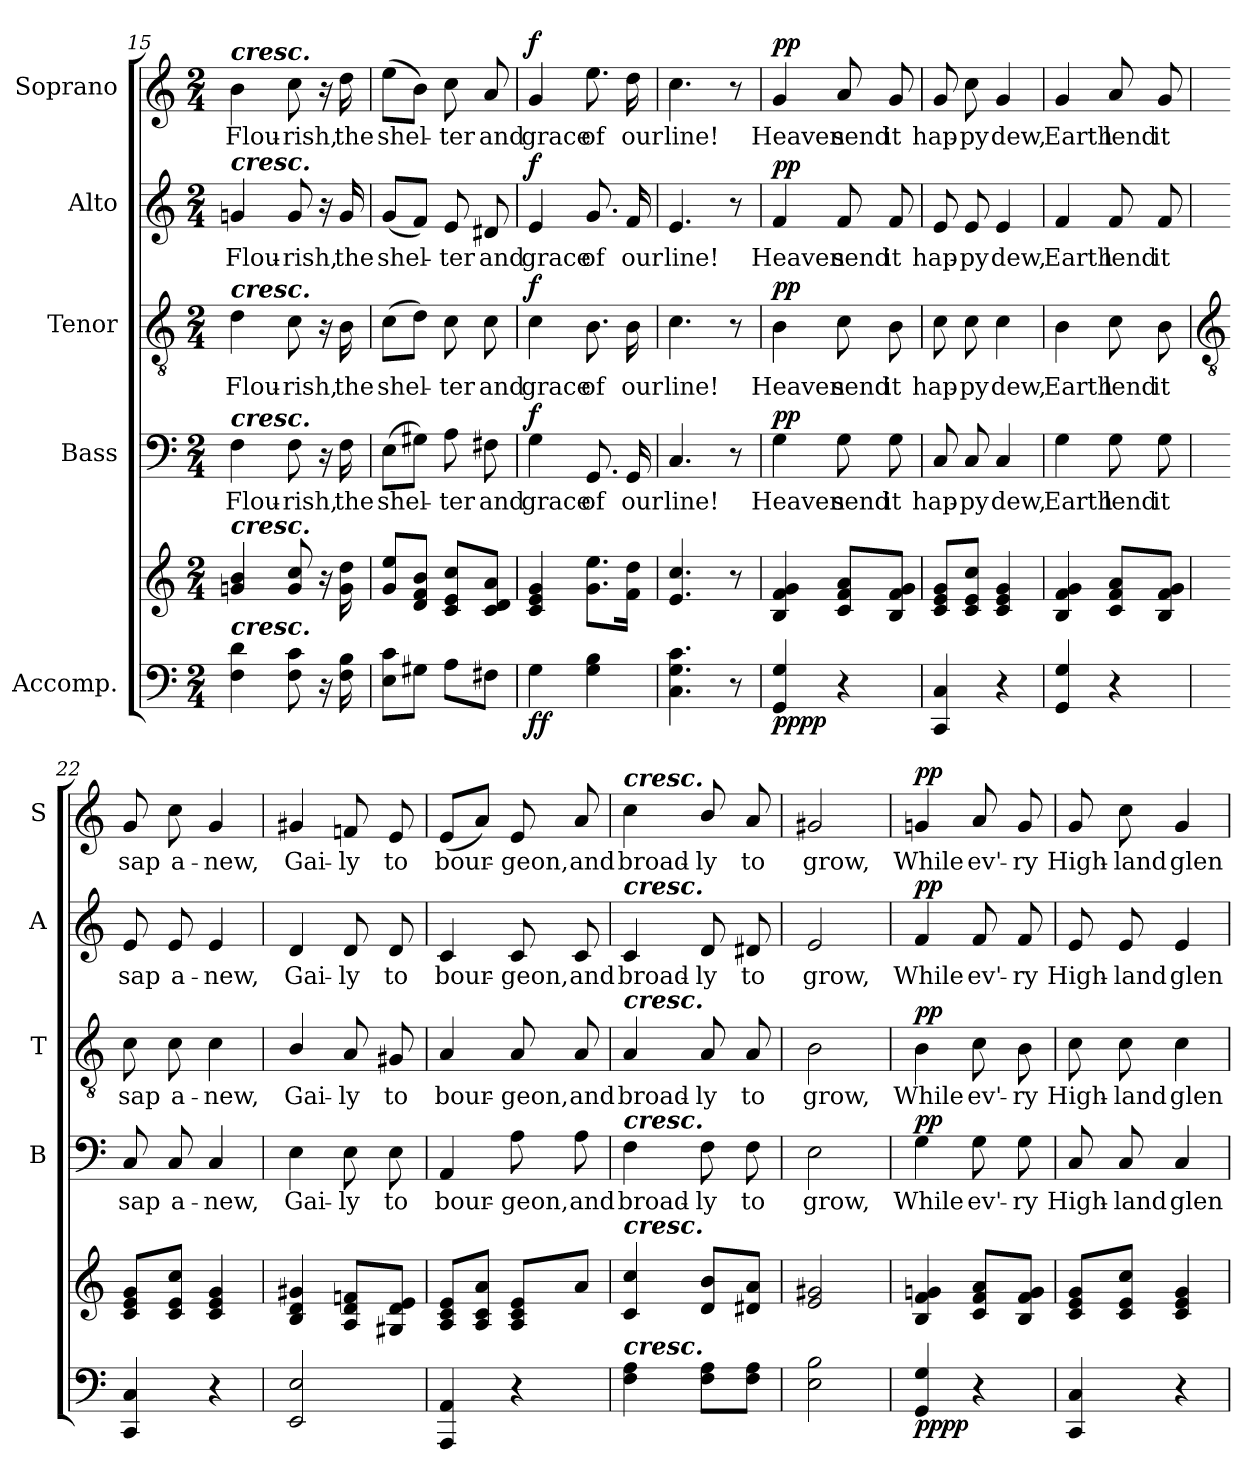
**kern	**kern	**dynam	**kern	**text	**dynam	**kern	**text	**dynam	**kern	**text	**dynam	**kern	**text	**dynam
*part5	*part5	*part5	*part4	*part4	*part4	*part3	*part3	*part3	*part2	*part2	*part2	*part1	*part1	*part1
*staff6	*staff5	*staff5/6	*staff4	*staff4	*staff4	*staff3	*staff3	*staff3	*staff2	*staff2	*staff2	*staff1	*staff1	*staff1
*I"Accomp.	*	*	*I"Bass	*	*	*I"Tenor	*	*	*I"Alto	*	*	*I"Soprano	*	*
*	*	*	*I'B	*	*	*I'T	*	*	*I'A	*	*	*I'S	*	*
!!LO:PB:g=z
*clefF4	*clefG2	*	*clefF4	*	*	*clefGv2	*	*	*clefG2	*	*	*clefG2	*	*
*k[]	*k[]	*	*k[]	*	*	*k[]	*	*	*k[]	*	*	*k[]	*	*
*M2/4	*M2/4	*	*M2/4	*	*	*M2/4	*	*	*M2/4	*	*	*M2/4	*	*
=15	=15	=15	=15	=15	=15	=15	=15	=15	=15	=15	=15	=15	=15	=15
!	!	!	!	!	!	!	!	!	!	!	!	!LO:TX:a:Bi:t=cresc.	!	!
!	!	!	!	!	!	!	!	!	!LO:TX:a:Bi:t=cresc.	!	!	!	!	!
!	!	!	!	!	!	!LO:TX:a:Bi:t=cresc.	!	!	!	!	!	!	!	!
!	!	!	!LO:TX:a:Bi:t=cresc.	!	!	!	!	!	!	!	!	!	!	!
!	!LO:TX:a:Bi:t=cresc.	!	!	!	!	!	!	!	!	!	!	!	!	!
!LO:TX:a:Bi:t=cresc.	!	!	!	!	!	!	!	!	!	!	!	!	!	!
!	!	!	!	!LO:LY:b	!	!	!LO:LY:b	!	!	!LO:LY:b	!	!	!LO:LY:b	!
4F\ 4d\	4gn/ 4b/	.	4F\	Flou-	.	4d\	Flou-	.	4gn/	Flou-	.	4b\	Flou-	.
!	!	!	!	!LO:LY:b	!	!	!LO:LY:b	!	!	!LO:LY:b	!	!	!LO:LY:b	!
8F\ 8c\	8g/ 8cc/	.	8F\	-rish,	.	8c\	-rish,	.	8g/	-rish,	.	8cc\	-rish,	.
16r	16r	.	16r	.	.	16r	.	.	16r	.	.	16r	.	.
!	!	!	!	!LO:LY:b	!	!	!LO:LY:b	!	!	!LO:LY:b	!	!	!LO:LY:b	!
16F\ 16B\	16g\ 16dd\	.	16F\	the	.	16B\	the	.	16g/	the	.	16dd\	the	.
=16	=16	=16	=16	=16	=16	=16	=16	=16	=16	=16	=16	=16	=16	=16
!	!	!	!	!LO:LY:b	!	!	!LO:LY:b	!	!	!LO:LY:b	!	!	!LO:LY:b	!
8E\ 8c\L	8g/ 8ee/L	.	(>8E\L	shel-	.	(>8c\L	shel-	.	(<8g/L	shel-	.	(>8ee\L	shel-	.
8G#X\J	8d/ 8f/ 8b/J	.	8G#X\J)	.	.	8d\J)	.	.	8f/J)	.	.	8b\J)	.	.
!	!	!	!	!LO:LY:b	!	!	!LO:LY:b	!	!	!LO:LY:b	!	!	!LO:LY:b	!
8A\L	8c/ 8e/ 8cc/L	.	8A\	ter	.	8c\	ter	.	8e/	ter	.	8cc\	ter	.
!	!	!	!	!LO:LY:b	!	!	!LO:LY:b	!	!	!LO:LY:b	!	!	!LO:LY:b	!
8F#X\J	8c/ 8d/ 8a/J	.	8F#X\	and	.	8c\	and	.	8d#X/	and	.	8a/	and	.
=17	=17	=17	=17	=17	=17	=17	=17	=17	=17	=17	=17	=17	=17	=17
!	!	!LO:DY:b=2	!	!LO:LY:b	!	!	!LO:LY:b	!	!	!LO:LY:b	!	!	!LO:LY:b	!
!	!	!LO:DY:n=1:b	!	!	!LO:DY:b	!	!	!LO:DY:b	!	!	!LO:DY:b	!	!	!LO:DY:b
4G\	4c/ 4e/ 4g/	f f	4G\	grace	f	4c\	grace	f	4e/	grace	f	4g/	grace	f
!	!	!	!	!LO:LY:b	!	!	!LO:LY:b	!	!	!LO:LY:b	!	!	!LO:LY:b	!
4G\ 4B\	8.g\ 8.ee\L	.	8.GG/	of	.	8.B\	of	.	8.g/	of	.	8.ee\	of	.
!	!	!	!	!LO:LY:b	!	!	!LO:LY:b	!	!	!LO:LY:b	!	!	!LO:LY:b	!
.	16f\ 16dd\Jk	.	16GG/	our	.	16B\	our	.	16f/	our	.	16dd\	our	.
=18	=18	=18	=18	=18	=18	=18	=18	=18	=18	=18	=18	=18	=18	=18
!	!	!	!	!LO:LY:b	!	!	!LO:LY:b	!	!	!LO:LY:b	!	!	!LO:LY:b	!
4.C\ 4.G\ 4.c\	4.e/ 4.cc/	.	4.C/	line!	.	4.c\	line!	.	4.e/	line!	.	4.cc\	line!	.
8r	8r	.	8r	.	.	8r	.	.	8r	.	.	8r	.	.
=19	=19	=19	=19	=19	=19	=19	=19	=19	=19	=19	=19	=19	=19	=19
!	!	!LO:DY:b=2	!	!LO:LY:b	!	!	!LO:LY:b	!	!	!LO:LY:b	!	!	!LO:LY:b	!
!	!	!LO:DY:n=1:b	!	!	!LO:DY:b	!	!	!LO:DY:b	!	!	!LO:DY:b	!	!	!LO:DY:b
4GG/ 4G/	4B/ 4f/ 4g/	pp pp	4G\	Heaven	pp	4B\	Heaven	pp	4f/	Heaven	pp	4g/	Heaven	pp
!	!	!	!	!LO:LY:b	!	!	!LO:LY:b	!	!	!LO:LY:b	!	!	!LO:LY:b	!
4r	8c/ 8f/ 8a/L	.	8G\	send	.	8c\	send	.	8f/	send	.	8a/	send	.
!	!	!	!	!LO:LY:b	!	!	!LO:LY:b	!	!	!LO:LY:b	!	!	!LO:LY:b	!
.	8B/ 8f/ 8g/J	.	8G\	it	.	8B\	it	.	8f/	it	.	8g/	it	.
=20	=20	=20	=20	=20	=20	=20	=20	=20	=20	=20	=20	=20	=20	=20
!	!	!	!	!LO:LY:b	!	!	!LO:LY:b	!	!	!LO:LY:b	!	!	!LO:LY:b	!
4CC/ 4C/	8c/ 8e/ 8g/L	.	8C/	hap-	.	8c\	hap-	.	8e/	hap-	.	8g/	hap-	.
!	!	!	!	!LO:LY:b	!	!	!LO:LY:b	!	!	!LO:LY:b	!	!	!LO:LY:b	!
.	8c/ 8e/ 8cc/J	.	8C/	-py	.	8c\	-py	.	8e/	-py	.	8cc\	-py	.
!	!	!	!	!LO:LY:b	!	!	!LO:LY:b	!	!	!LO:LY:b	!	!	!LO:LY:b	!
4r	4c/ 4e/ 4g/	.	4C/	dew,	.	4c\	dew,	.	4e/	dew,	.	4g/	dew,	.
!!LO:LB:g=z
=21	=21	=21	=21	=21	=21	=21	=21	=21	=21	=21	=21	=21	=21	=21
!	!	!	!	!LO:LY:b	!	!	!LO:LY:b	!	!	!LO:LY:b	!	!	!LO:LY:b	!
4GG/ 4G/	4B/ 4f/ 4g/	.	4G\	Earth	.	4B\	Earth	.	4f/	Earth	.	4g/	Earth	.
!	!	!	!	!LO:LY:b	!	!	!LO:LY:b	!	!	!LO:LY:b	!	!	!LO:LY:b	!
4r	8c/ 8f/ 8a/L	.	8G\	lend	.	8c\	lend	.	8f/	lend	.	8a/	lend	.
!	!	!	!	!LO:LY:b	!	!	!LO:LY:b	!	!	!LO:LY:b	!	!	!LO:LY:b	!
.	8B/ 8f/ 8g/J	.	8G\	it	.	8B\	it	.	8f/	it	.	8g/	it	.
!!LO:PB:g=z
=22	=22	=22	=22	=22	=22	=22	=22	=22	=22	=22	=22	=22	=22	=22
*	*	*	*	*	*	*clefGv2	*	*	*	*	*	*	*	*
!	!	!	!	!LO:LY:b	!	!	!LO:LY:b	!	!	!LO:LY:b	!	!	!LO:LY:b	!
4CC/ 4C/	8c/ 8e/ 8g/L	.	8C/	sap	.	8c\	sap	.	8e/	sap	.	8g/	sap	.
!	!	!	!	!LO:LY:b	!	!	!LO:LY:b	!	!	!LO:LY:b	!	!	!LO:LY:b	!
.	8c/ 8e/ 8cc/J	.	8C/	a-	.	8c\	a-	.	8e/	a-	.	8cc\	a-	.
!	!	!	!	!LO:LY:b	!	!	!LO:LY:b	!	!	!LO:LY:b	!	!	!LO:LY:b	!
4r	4c/ 4e/ 4g/	.	4C/	-new,	.	4c\	-new,	.	4e/	-new,	.	4g/	-new,	.
=23	=23	=23	=23	=23	=23	=23	=23	=23	=23	=23	=23	=23	=23	=23
!	!	!	!	!LO:LY:b	!	!	!LO:LY:b	!	!	!LO:LY:b	!	!	!LO:LY:b	!
2EE/ 2E/	4B/ 4d/ 4g#X/	.	4E\	Gai-	.	4B/	Gai-	.	4d/	Gai-	.	4g#X/	Gai-	.
!	!	!	!	!LO:LY:b	!	!	!LO:LY:b	!	!	!LO:LY:b	!	!	!LO:LY:b	!
.	8A/ 8d/ 8fn/L	.	8E\	-ly	.	8A/	-ly	.	8d/	-ly	.	8fn/	-ly	.
!	!	!	!	!LO:LY:b	!	!	!LO:LY:b	!	!	!LO:LY:b	!	!	!LO:LY:b	!
.	8G#X/ 8d/ 8e/J	.	8E\	to	.	8G#X/	to	.	8d/	to	.	8e/	to	.
=24	=24	=24	=24	=24	=24	=24	=24	=24	=24	=24	=24	=24	=24	=24
!	!	!	!	!LO:LY:b	!	!	!LO:LY:b	!	!	!LO:LY:b	!	!	!LO:LY:b	!
4AAA/ 4AA/	8A/ 8c/ 8e/L	.	4AA/	bour-	.	4A/	bour-	.	4c/	bour-	.	(<8e/L	bour-	.
.	8A/ 8c/ 8a/J	.	.	.	.	.	.	.	.	.	.	8a/J)	.	.
!	!	!	!	!LO:LY:b	!	!	!LO:LY:b	!	!	!LO:LY:b	!	!	!LO:LY:b	!
4r	8A/ 8c/ 8e/L	.	8A\	-geon,	.	8A/	-geon,	.	8c/	-geon,	.	8e/	geon,	.
!	!	!	!	!LO:LY:b	!	!	!LO:LY:b	!	!	!LO:LY:b	!	!	!LO:LY:b	!
.	8a/J	.	8A\	and	.	8A/	and	.	8c/	and	.	8a/	and	.
=25	=25	=25	=25	=25	=25	=25	=25	=25	=25	=25	=25	=25	=25	=25
!	!	!	!	!	!	!	!	!	!	!	!	!LO:TX:a:Bi:t=cresc.	!	!
!	!	!	!	!	!	!	!	!	!LO:TX:a:Bi:t=cresc.	!	!	!	!	!
!	!	!	!	!	!	!LO:TX:a:Bi:t=cresc.	!	!	!	!	!	!	!	!
!	!	!	!LO:TX:a:Bi:t=cresc.	!	!	!	!	!	!	!	!	!	!	!
!	!LO:TX:a:Bi:t=cresc.	!	!	!	!	!	!	!	!	!	!	!	!	!
!LO:TX:a:Bi:t=cresc.	!	!	!	!	!	!	!	!	!	!	!	!	!	!
!	!	!	!	!LO:LY:b	!	!	!LO:LY:b	!	!	!LO:LY:b	!	!	!LO:LY:b	!
4F\ 4A\	4c/ 4cc/	.	4F\	broad-	.	4A/	broad-	.	4c/	broad-	.	4cc\	broad-	.
!	!	!	!	!LO:LY:b	!	!	!LO:LY:b	!	!	!LO:LY:b	!	!	!LO:LY:b	!
8F\ 8A\L	8d/ 8b/L	.	8F\	-ly	.	8A/	-ly	.	8d/	-ly	.	8b/	-ly	.
!	!	!	!	!LO:LY:b	!	!	!LO:LY:b	!	!	!LO:LY:b	!	!	!LO:LY:b	!
8F\ 8A\J	8d#X/ 8a/J	.	8F\	to	.	8A/	to	.	8d#X/	to	.	8a/	to	.
=26	=26	=26	=26	=26	=26	=26	=26	=26	=26	=26	=26	=26	=26	=26
!	!	!	!	!LO:LY:b	!	!	!LO:LY:b	!	!	!LO:LY:b	!	!	!LO:LY:b	!
2E\ 2B\	2e/ 2g#X/	.	2E\	grow,	.	2B\	grow,	.	2e/	grow,	.	2g#X/	grow,	.
=27	=27	=27	=27	=27	=27	=27	=27	=27	=27	=27	=27	=27	=27	=27
!	!	!LO:DY:b=2	!	!LO:LY:b	!	!	!LO:LY:b	!	!	!LO:LY:b	!	!	!LO:LY:b	!
!	!	!LO:DY:n=1:b	!	!	!LO:DY:b	!	!	!LO:DY:b	!	!	!LO:DY:b	!	!	!LO:DY:b
4GG/ 4G/	4B/ 4f/ 4gn/	pp pp	4G\	While	pp	4B\	While	pp	4f/	While	pp	4gn/	While	pp
!	!	!	!	!LO:LY:b	!	!	!LO:LY:b	!	!	!LO:LY:b	!	!	!LO:LY:b	!
4r	8c/ 8f/ 8a/L	.	8G\	ev'-	.	8c\	ev'-	.	8f/	ev'-	.	8a/	ev'-	.
!	!	!	!	!LO:LY:b	!	!	!LO:LY:b	!	!	!LO:LY:b	!	!	!LO:LY:b	!
.	8B/ 8f/ 8g/J	.	8G\	-ry	.	8B\	-ry	.	8f/	-ry	.	8g/	-ry	.
!!LO:LB:g=z
=28	=28	=28	=28	=28	=28	=28	=28	=28	=28	=28	=28	=28	=28	=28
!	!	!	!	!LO:LY:b	!	!	!LO:LY:b	!	!	!LO:LY:b	!	!	!LO:LY:b	!
4CC/ 4C/	8c/ 8e/ 8g/L	.	8C/	High-	.	8c\	High-	.	8e/	High-	.	8g/	High-	.
!	!	!	!	!LO:LY:b	!	!	!LO:LY:b	!	!	!LO:LY:b	!	!	!LO:LY:b	!
.	8c/ 8e/ 8cc/J	.	8C/	-land	.	8c\	-land	.	8e/	-land	.	8cc\	-land	.
!	!	!	!	!LO:LY:b	!	!	!LO:LY:b	!	!	!LO:LY:b	!	!	!LO:LY:b	!
4r	4c/ 4e/ 4g/	.	4C/	glen	.	4c\	glen	.	4e/	glen	.	4g/	glen	.
=	=	=	=	=	=	=	=	=	=	=	=	=	=	=
*-	*-	*-	*-	*-	*-	*-	*-	*-	*-	*-	*-	*-	*-	*-
